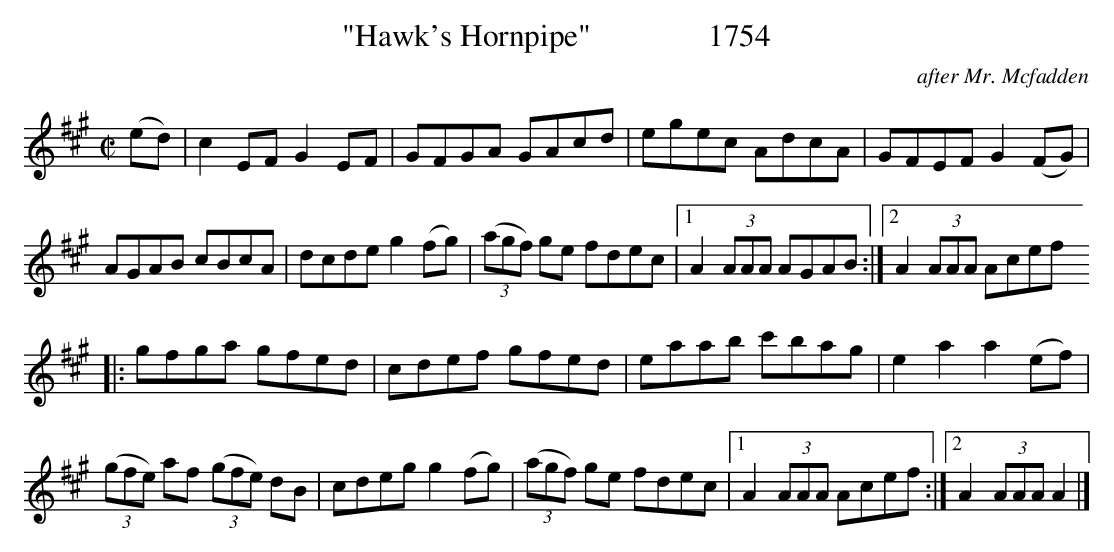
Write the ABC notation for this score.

X:1
T:"Hawk's Hornpipe"               1754
C:after Mr. Mcfadden
BRENNAN July 2003 (HTTP://WWW.SOSYOURMOM.COM)
M:C|
L:1/8
K:A
(ed)|c2EF G2EF|GFGA GAcd|egec AdcA|GFEF G2(FG)|
AGAB cBcA|dcde g2(fg)| (3(agf) ge fdec|[1A2 (3AAA AGAB:|[2A2 (3AAA Acef
|:gfga gfed|cdef gfed|eaab c'bag|e2a2a2(ef)|
(3(gfe) af (3(gfe) dB|cdeg g2(fg)|(3(agf) ge fdec|[1A2 (3AAA Acef:|[2A2 (3AAA A2|]
